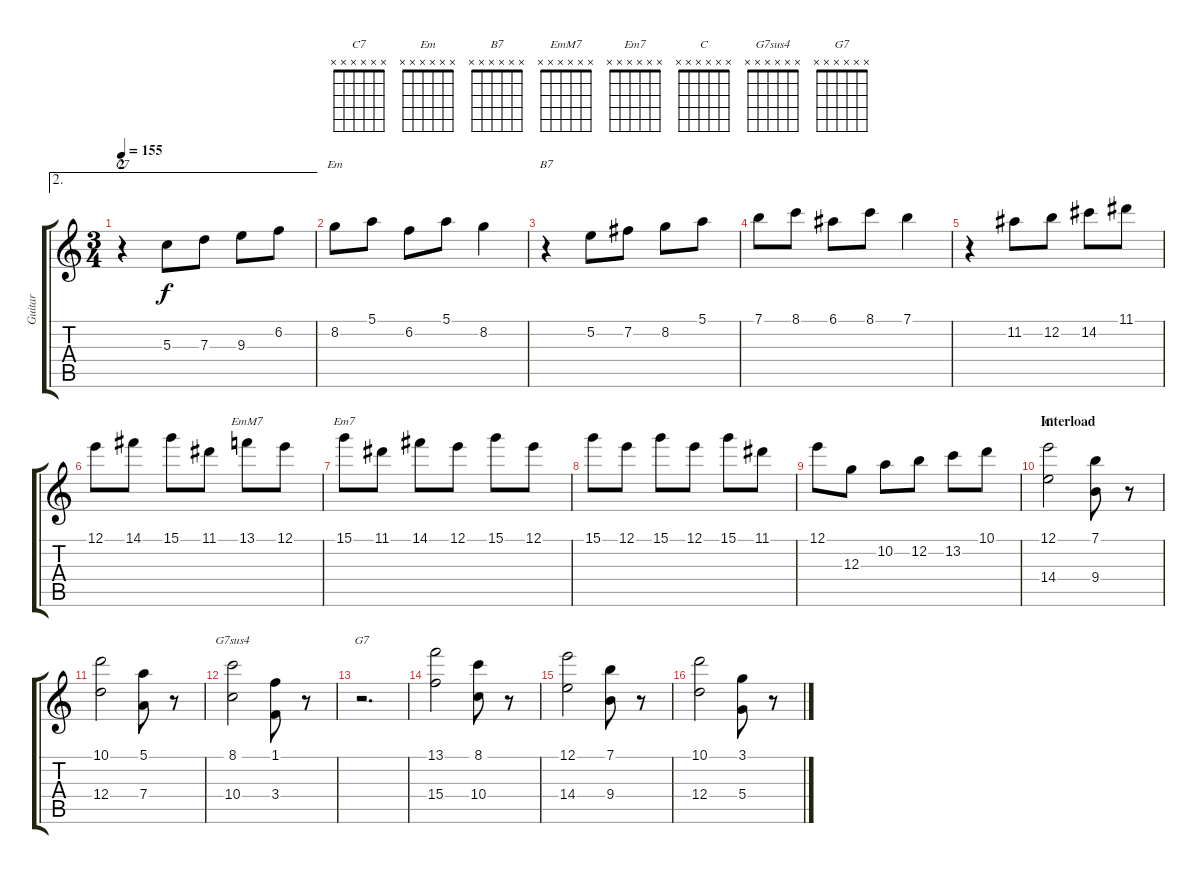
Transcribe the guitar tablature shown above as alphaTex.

\track ("Guitar" "Guitar") {instrument acousticguitarsteel}
\staff {score tabs}
\tuning (E4 B3 G3 D3 A2 E2) {hide}
\chord ("C7" x x x x x x) {firstfret 0}
\chord ("Em" x x x x x x) {firstfret 0}
\chord ("B7" x x x x x x) {firstfret 0}
\chord ("EmM7" x x x x x x) {firstfret 0}
\chord ("Em7" x x x x x x) {firstfret 0}
\chord ("C" x x x x x x) {firstfret 0}
\chord ("G7sus4" x x x x x x) {firstfret 0}
\chord ("G7" x x x x x x) {firstfret 0}
\ae 2
\ts (3 4)
\section ("" "2")
\tempo 155
\clef g2
\ks c
r.4{ch "C7" dy f} 5.3.8 7.3.8 9.3.8 6.2.8 |
8.2.8{ch "Em"} 5.1.8 6.2.8 5.1.8 8.2.4 |
r.4{ch "B7"} 5.2.8 7.2.8 8.2.8 5.1.8 |
7.1.8 8.1.8 6.1.8 8.1.8 7.1.4 |
r.4 11.2.8 12.2.8 14.2.8 11.1.8 |
12.1.8 14.1.8 15.1.8 11.1.8 13.1.8{ch "EmM7"} 12.1.8 |
15.1.8{ch "Em7"} 11.1.8 14.1.8 12.1.8 15.1.8 12.1.8 |
15.1.8 12.1.8 15.1.8 12.1.8 15.1.8 11.1.8 |
12.1.8 12.3.8 10.2.8 12.2.8 13.2.8 10.1.8 |
\section ("" "Interload")
(12.1 14.4).2{ch "C"} (7.1 9.4).8 r.8 |
(10.1 12.4).2 (5.1 7.4).8 r.8 |
(8.1 10.4).2{ch "G7sus4"} (1.1 3.4).8 r.8 |
r.2{d ch "G7"} |
(13.1 15.4).2 (8.1 10.4).8 r.8 |
(12.1 14.4).2 (7.1 9.4).8 r.8 |
(10.1 12.4).2 (3.1 5.4).8 r.8
